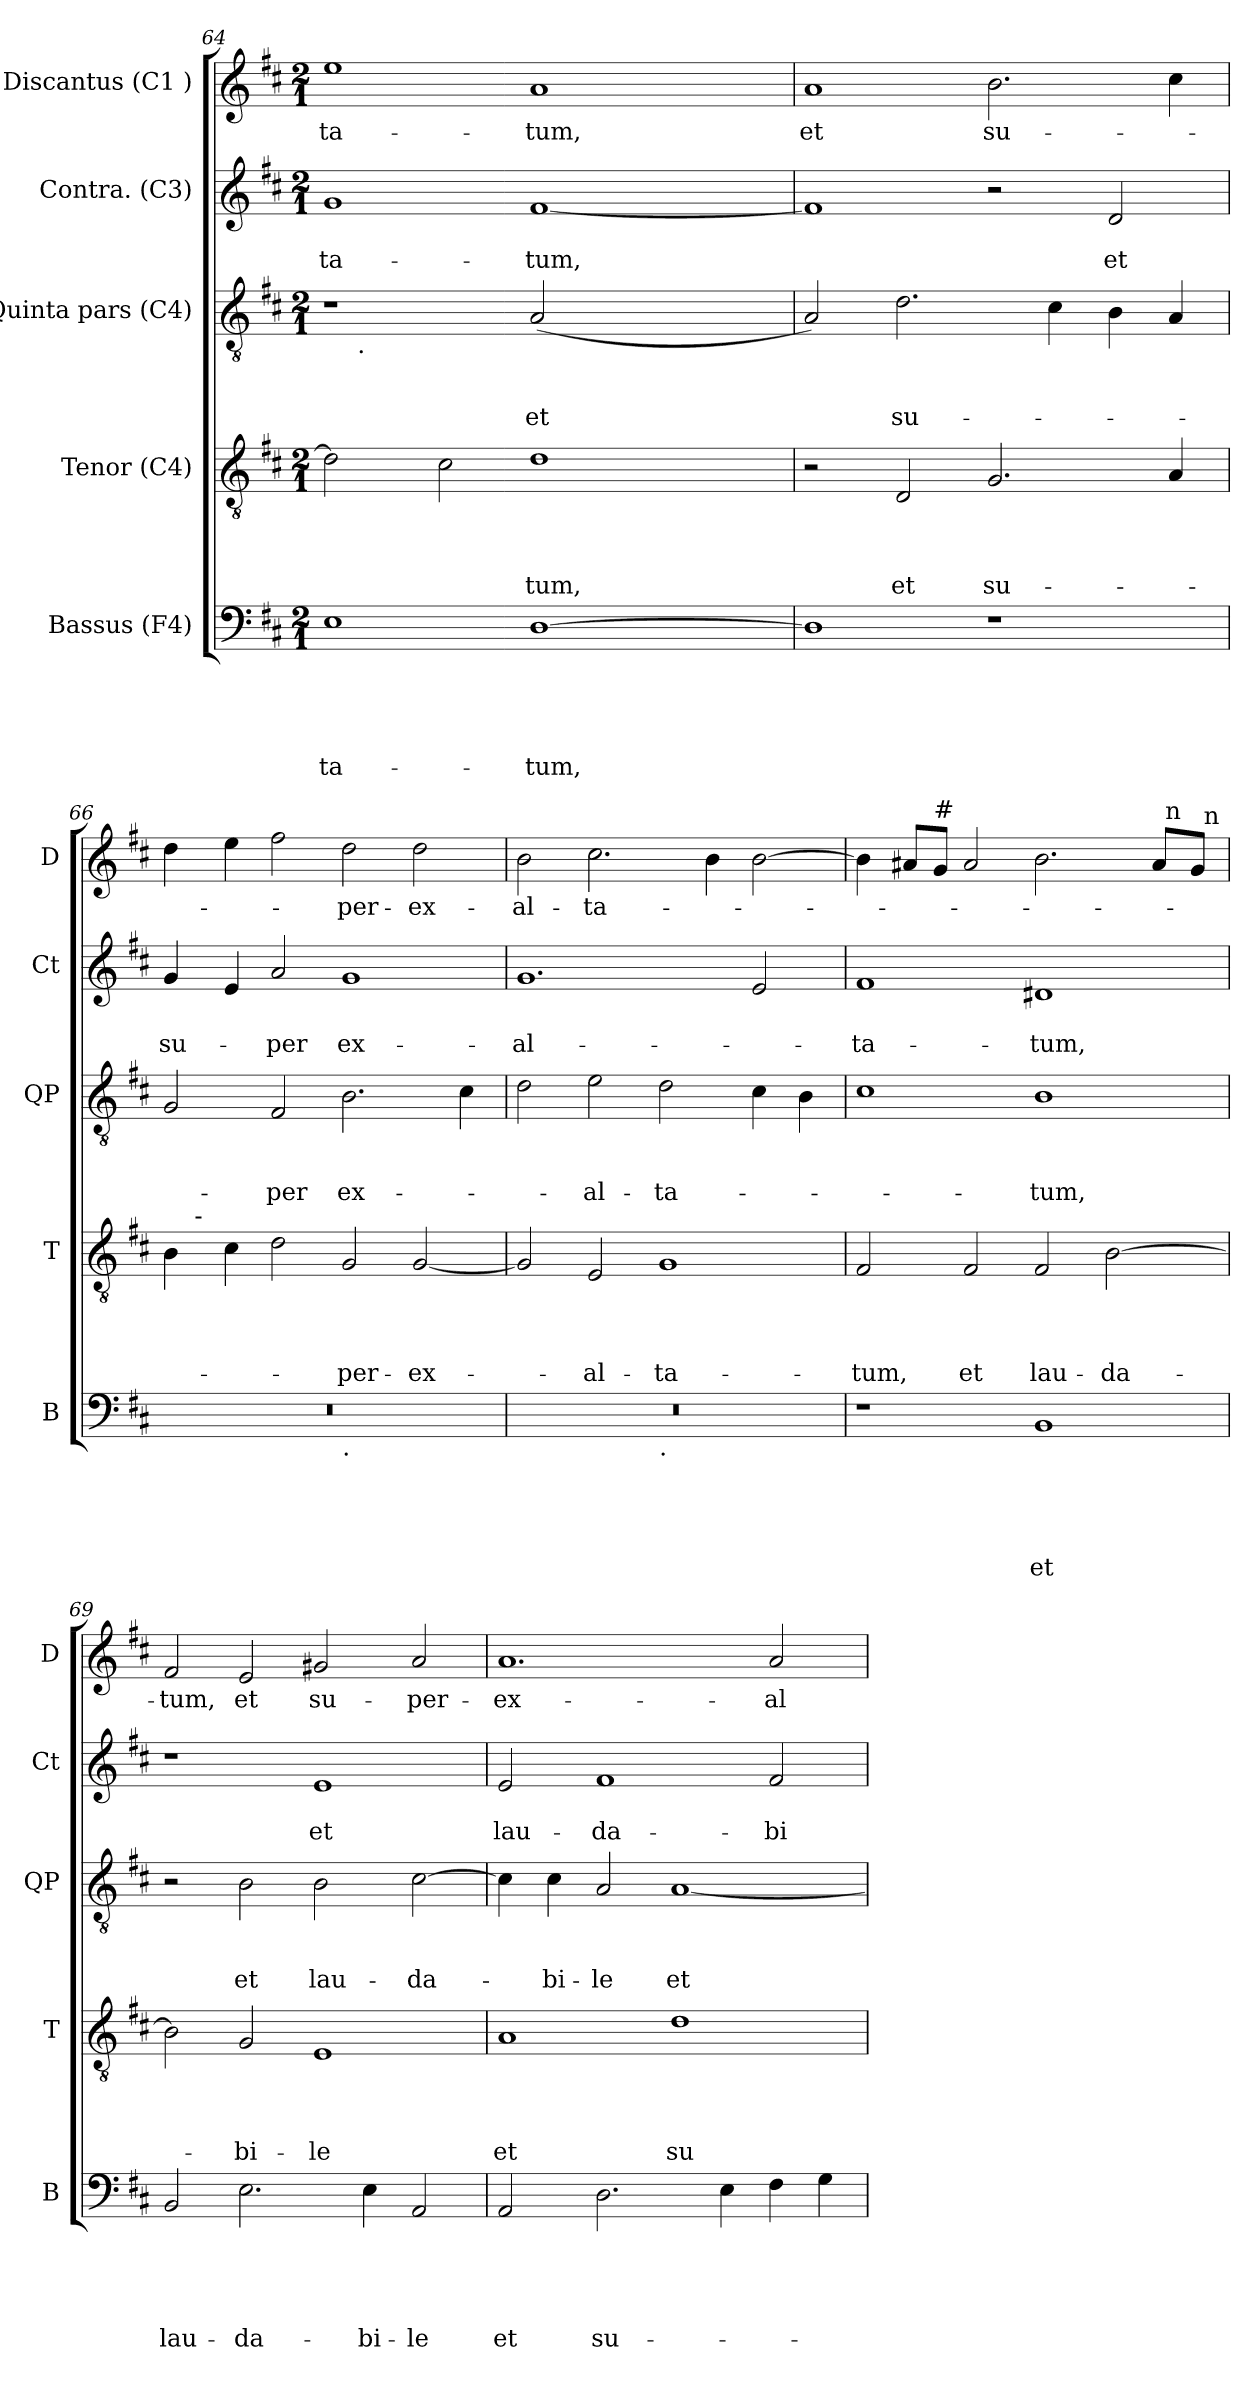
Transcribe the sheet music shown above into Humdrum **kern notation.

**kern	**text	**text	**text	**text	**text	**kern	**text	**text	**text	**text	**kern	**text	**text	**text	**kern	**text	**text	**kern	**text
*part5	*part5	*part5	*part5	*part5	*part5	*part4	*part4	*part4	*part4	*part4	*part3	*part3	*part3	*part3	*part2	*part2	*part2	*part1	*part1
*staff5	*staff5	*staff5	*staff5	*staff5	*staff5	*staff4	*staff4	*staff4	*staff4	*staff4	*staff3	*staff3	*staff3	*staff3	*staff2	*staff2	*staff2	*staff1	*staff1
*I"Bassus (F4)	*	*	*	*	*	*I"Tenor (C4)	*	*	*	*	*I"Quinta pars (C4)	*	*	*	*I"Contra. (C3)	*	*	*I"Discantus (C1 )	*
*I'B	*	*	*	*	*	*I'T	*	*	*	*	*I'QP	*	*	*	*I'Ct	*	*	*I'D	*
*clefF4	*	*	*	*	*	*clefGv2	*	*	*	*	*clefGv2	*	*	*	*clefG2	*	*	*clefG2	*
*k[f#c#]	*	*	*	*	*	*k[f#c#]	*	*	*	*	*k[f#c#]	*	*	*	*k[f#c#]	*	*	*k[f#c#]	*
*D:	*	*	*	*	*	*D:	*	*	*	*	*D:	*	*	*	*D:	*	*	*D:	*
*M2/1	*	*	*	*	*	*M2/1	*	*	*	*	*M2/1	*	*	*	*M2/1	*	*	*M2/1	*
=64	=64	=64	=64	=64	=64	=64	=64	=64	=64	=64	=64	=64	=64	=64	=64	=64	=64	=64	=64
!	!	!	!	!	!LO:LY:b	!	!	!	!	!	!	!	!	!	!	!	!LO:LY:b	!	!LO:LY:b
*	*	*	*	*	*	*	*	*	*	*	*^	*	*	*	*	*	*	*	*
1E	.	.	.	.	-ta-	2d\]	.	.	.	.	1r	16.ryy	.	.	.	1g	.	-ta-	1ee	-ta-
!	!	!	!	!	!	!	!	!	!	!	!	!LO:TX:b:t=.	!	!	!	!	!	!	!	!
.	.	.	.	.	.	.	.	.	.	.	.	1ryy	.	.	.	.	.	.	.	.
.	.	.	.	.	.	2c#\	.	.	.	.	.	.	.	.	.	.	.	.	.	.
!	!	!	!	!	!LO:LY:b	!	!	!	!	!LO:LY:b	!	!	!	!	!LO:LY:b	!	!	!LO:LY:b	!	!LO:LY:b
[>1D	.	.	.	.	-tum,	1d	.	.	.	-tum,	(<2A/	.	.	.	et	[<1f#	.	-tum,	1a	-tum,
.	.	.	.	.	.	.	.	.	.	.	.	2ryy	.	.	.	.	.	.	.	.
.	.	.	.	.	.	.	.	.	.	.	2ryy	.	.	.	.	.	.	.	.	.
.	.	.	.	.	.	.	.	.	.	.	.	4ryy	.	.	.	.	.	.	.	.
.	.	.	.	.	.	.	.	.	.	.	.	8ryy	.	.	.	.	.	.	.	.
.	.	.	.	.	.	.	.	.	.	.	.	32ryy	.	.	.	.	.	.	.	.
=65	=65	=65	=65	=65	=65	=65	=65	=65	=65	=65	=65	=65	=65	=65	=65	=65	=65	=65	=65	=65
!	!	!	!	!	!	!	!	!	!	!	!	!	!	!	!	!	!	!	!	!LO:LY:b
*	*	*	*	*	*	*	*	*	*	*	*v	*v	*	*	*	*	*	*	*	*
1D]	.	.	.	.	.	2r	.	.	.	.	2A/)	.	.	.	1f#]	.	.	1a	et
!	!	!	!	!	!	!	!	!	!	!LO:LY:b	!	!	!	!LO:LY:b	!	!	!	!	!
.	.	.	.	.	.	2D/	.	.	.	et	2.d\	.	.	su-	.	.	.	.	.
!	!	!	!	!	!	!	!	!	!	!LO:LY:b	!	!	!	!	!	!	!	!	!LO:LY:b
1r	.	.	.	.	.	2.G/	.	.	.	su-	.	.	.	.	2r	.	.	2.b\	su-
.	.	.	.	.	.	.	.	.	.	.	4c#\	.	.	.	.	.	.	.	.
!	!	!	!	!	!	!	!	!	!	!	!	!	!	!	!	!	!LO:LY:b	!	!
.	.	.	.	.	.	.	.	.	.	.	4B\	.	.	.	2d/	.	et	.	.
.	.	.	.	.	.	4A/	.	.	.	.	4A/	.	.	.	.	.	.	4cc#\	.
!!LO:LB:g=z
=66	=66	=66	=66	=66	=66	=66	=66	=66	=66	=66	=66	=66	=66	=66	=66	=66	=66	=66	=66
!	!	!	!	!	!	!	!	!	!	!	!	!	!	!	!	!	!LO:LY:b	!	!
*^	*	*	*	*	*	*^	*	*	*	*	*	*	*	*	*	*	*	*	*
0r	1ryy	.	.	.	.	.	4B\	8ryy	.	.	.	.	2G/	.	.	.	4g/	.	su-	4dd\	.
!	!	!	!	!	!	!	!	!LO:TX:a:t=-	!	!	!	!	!	!	!	!	!	!	!	!	!
.	.	.	.	.	.	.	.	1...ryy	.	.	.	.	.	.	.	.	.	.	.	.	.
.	.	.	.	.	.	.	4c#\	.	.	.	.	.	.	.	.	.	4e/	.	.	4ee\	.
!	!	!	!	!	!	!	!	!	!	!	!	!	!	!	!	!LO:LY:b	!	!	!LO:LY:b	!	!
.	.	.	.	.	.	.	2d\	.	.	.	.	.	2F#/	.	.	-per	2a/	.	-per	2ff#\	.
!	!LO:TX:b:t=.	!	!	!	!	!	!	!	!	!	!	!	!	!	!	!	!	!	!	!	!
!	!	!	!	!	!	!	!	!	!	!	!	!LO:LY:b	!	!	!	!LO:LY:b	!	!	!LO:LY:b	!	!LO:LY:b
.	1ryy	.	.	.	.	.	2G/	.	.	.	.	-per-	2.B\	.	.	ex-	1g	.	ex-	2dd\	-per-
!	!	!	!	!	!	!	!	!	!	!	!	!LO:LY:b	!	!	!	!	!	!	!	!	!LO:LY:b
.	.	.	.	.	.	.	[<2G/	.	.	.	.	-ex-	.	.	.	.	.	.	.	2dd\	-ex-
.	.	.	.	.	.	.	.	.	.	.	.	.	4c#\	.	.	.	.	.	.	.	.
=67	=67	=67	=67	=67	=67	=67	=67	=67	=67	=67	=67	=67	=67	=67	=67	=67	=67	=67	=67	=67	=67
!	!	!	!	!	!	!	!	!	!	!	!	!	!	!	!	!	!	!	!LO:LY:b	!	!LO:LY:b
*	*	*	*	*	*	*	*v	*v	*	*	*	*	*	*	*	*	*	*	*	*	*
0r	1ryy	.	.	.	.	.	2G/]	.	.	.	.	2d\	.	.	.	1.g	.	-al-	2b\	-al-
!	!	!	!	!	!	!	!	!	!	!	!LO:LY:b	!	!	!	!LO:LY:b	!	!	!	!	!LO:LY:b
.	.	.	.	.	.	.	2E/	.	.	.	-al-	2e\	.	.	-al-	.	.	.	2.cc#\	-ta-
!	!LO:TX:b:t=.	!	!	!	!	!	!	!	!	!	!	!	!	!	!	!	!	!	!	!
!	!	!	!	!	!	!	!	!	!	!	!LO:LY:b	!	!	!	!LO:LY:b	!	!	!	!	!
.	1ryy	.	.	.	.	.	1G	.	.	.	-ta-	2d\	.	.	-ta-	.	.	.	.	.
.	.	.	.	.	.	.	.	.	.	.	.	.	.	.	.	.	.	.	4b\	.
.	.	.	.	.	.	.	.	.	.	.	.	4c#\	.	.	.	2e/	.	.	[>2b\	.
.	.	.	.	.	.	.	.	.	.	.	.	4B\	.	.	.	.	.	.	.	.
=68	=68	=68	=68	=68	=68	=68	=68	=68	=68	=68	=68	=68	=68	=68	=68	=68	=68	=68	=68	=68
!	!	!	!	!	!	!	!	!	!	!	!LO:LY:b	!	!	!	!	!	!	!LO:LY:b	!	!
*	*	*	*	*	*	*	*	*	*	*	*	*	*	*	*	*	*	*	*^	*
*v	*v	*	*	*	*	*	*	*	*	*	*	*	*	*	*	*	*	*	*	*^	*
1r	.	.	.	.	.	2F#/	.	.	.	-tum,	1c#	.	.	.	1f#	.	-ta-	4b\]	1ryy	1ryy	.
.	.	.	.	.	.	.	.	.	.	.	.	.	.	.	.	.	.	8a#X/L	.	.	.
!	!	!	!	!	!	!	!	!	!	!	!	!	!	!	!	!	!	!LO:TX:a:t=#	!	!	!
.	.	.	.	.	.	.	.	.	.	.	.	.	.	.	.	.	.	8g/J	.	.	.
!	!	!	!	!	!	!	!	!	!	!LO:LY:b	!	!	!	!	!	!	!	!	!	!	!
.	.	.	.	.	.	2F#/	.	.	.	et	.	.	.	.	.	.	.	2a#/	.	.	.
!	!	!	!	!	!LO:LY:b	!	!	!	!	!LO:LY:b	!	!	!	!LO:LY:b	!	!	!LO:LY:b	!	!	!	!
1BB	.	.	.	.	et	2F#/	.	.	.	lau-	1B	.	.	-tum,	1d#X	.	-tum,	2.b\	2ryy	2ryy	.
!	!	!	!	!	!	!	!	!	!	!LO:LY:b	!	!	!	!	!	!	!	!	!	!	!
.	.	.	.	.	.	[>2B\	.	.	.	-da-	.	.	.	.	.	.	.	.	4ryy	4ryy	.
.	.	.	.	.	.	.	.	.	.	.	.	.	.	.	.	.	.	8a#/L	32ryy	8ryy	.
!	!	!	!	!	!	!	!	!	!	!	!	!	!	!	!	!	!	!	!LO:TX:a:t=n	!	!
.	.	.	.	.	.	.	.	.	.	.	.	.	.	.	.	.	.	.	8..ryy	.	.
.	.	.	.	.	.	.	.	.	.	.	.	.	.	.	.	.	.	8g/J	.	32ryy	.
!	!	!	!	!	!	!	!	!	!	!	!	!	!	!	!	!	!	!	!	!LO:TX:a:t=n	!
.	.	.	.	.	.	.	.	.	.	.	.	.	.	.	.	.	.	.	.	16.ryy	.
=69	=69	=69	=69	=69	=69	=69	=69	=69	=69	=69	=69	=69	=69	=69	=69	=69	=69	=69	=69	=69	=69
!	!	!	!	!	!LO:LY:b	!	!	!	!	!	!	!	!	!	!	!	!	!	!	!	!LO:LY:b
*	*	*	*	*	*	*	*	*	*	*	*	*	*	*	*	*	*	*v	*v	*v	*
2BB/	.	.	.	.	lau-	2B\]	.	.	.	.	2r	.	.	.	1r	.	.	2f#/	-tum,
!	!	!	!	!	!LO:LY:b	!	!	!	!	!LO:LY:b	!	!	!	!LO:LY:b	!	!	!	!	!LO:LY:b
2.E\	.	.	.	.	-da-	2G/	.	.	.	-bi-	2B\	.	.	et	.	.	.	2e/	et
!	!	!	!	!	!	!	!	!	!	!LO:LY:b	!	!	!	!LO:LY:b	!	!	!LO:LY:b	!	!LO:LY:b
.	.	.	.	.	.	1E	.	.	.	-le	2B\	.	.	lau-	1e	.	et	2g#X/	su-
!	!	!	!	!	!LO:LY:b	!	!	!	!	!	!	!	!	!	!	!	!	!	!
4E\	.	.	.	.	-bi-	.	.	.	.	.	.	.	.	.	.	.	.	.	.
!	!	!	!	!	!LO:LY:b	!	!	!	!	!	!	!	!	!LO:LY:b	!	!	!	!	!LO:LY:b
2AA/	.	.	.	.	-le	.	.	.	.	.	[>2c#\	.	.	-da-	.	.	.	2a/	-per-
=70	=70	=70	=70	=70	=70	=70	=70	=70	=70	=70	=70	=70	=70	=70	=70	=70	=70	=70	=70
!	!	!	!	!	!LO:LY:b	!	!	!	!	!LO:LY:b	!	!	!	!	!	!	!LO:LY:b	!	!LO:LY:b
2AA/	.	.	.	.	et	1A	.	.	.	et	4c#\]	.	.	.	2e/	.	lau-	1.a	-ex-
!	!	!	!	!	!	!	!	!	!	!	!	!	!	!LO:LY:b	!	!	!	!	!
.	.	.	.	.	.	.	.	.	.	.	4c#\	.	.	-bi-	.	.	.	.	.
!	!	!	!	!	!LO:LY:b	!	!	!	!	!	!	!	!	!LO:LY:b	!	!	!LO:LY:b	!	!
2.D\	.	.	.	.	su-	.	.	.	.	.	2A/	.	.	-le	1f#	.	-da-	.	.
!	!	!	!	!	!	!	!	!	!	!LO:LY:b	!	!	!	!LO:LY:b	!	!	!	!	!
.	.	.	.	.	.	1d	.	.	.	su-	[>1A	.	.	et	.	.	.	.	.
4E\	.	.	.	.	.	.	.	.	.	.	.	.	.	.	.	.	.	.	.
!	!	!	!	!	!	!	!	!	!	!	!	!	!	!	!	!	!LO:LY:b	!	!LO:LY:b
4F#\	.	.	.	.	.	.	.	.	.	.	.	.	.	.	2f#/	.	-bi-	2a/	-al-
4G\	.	.	.	.	.	.	.	.	.	.	.	.	.	.	.	.	.	.	.
=	=	=	=	=	=	=	=	=	=	=	=	=	=	=	=	=	=	=	=
*-	*-	*-	*-	*-	*-	*-	*-	*-	*-	*-	*-	*-	*-	*-	*-	*-	*-	*-	*-
